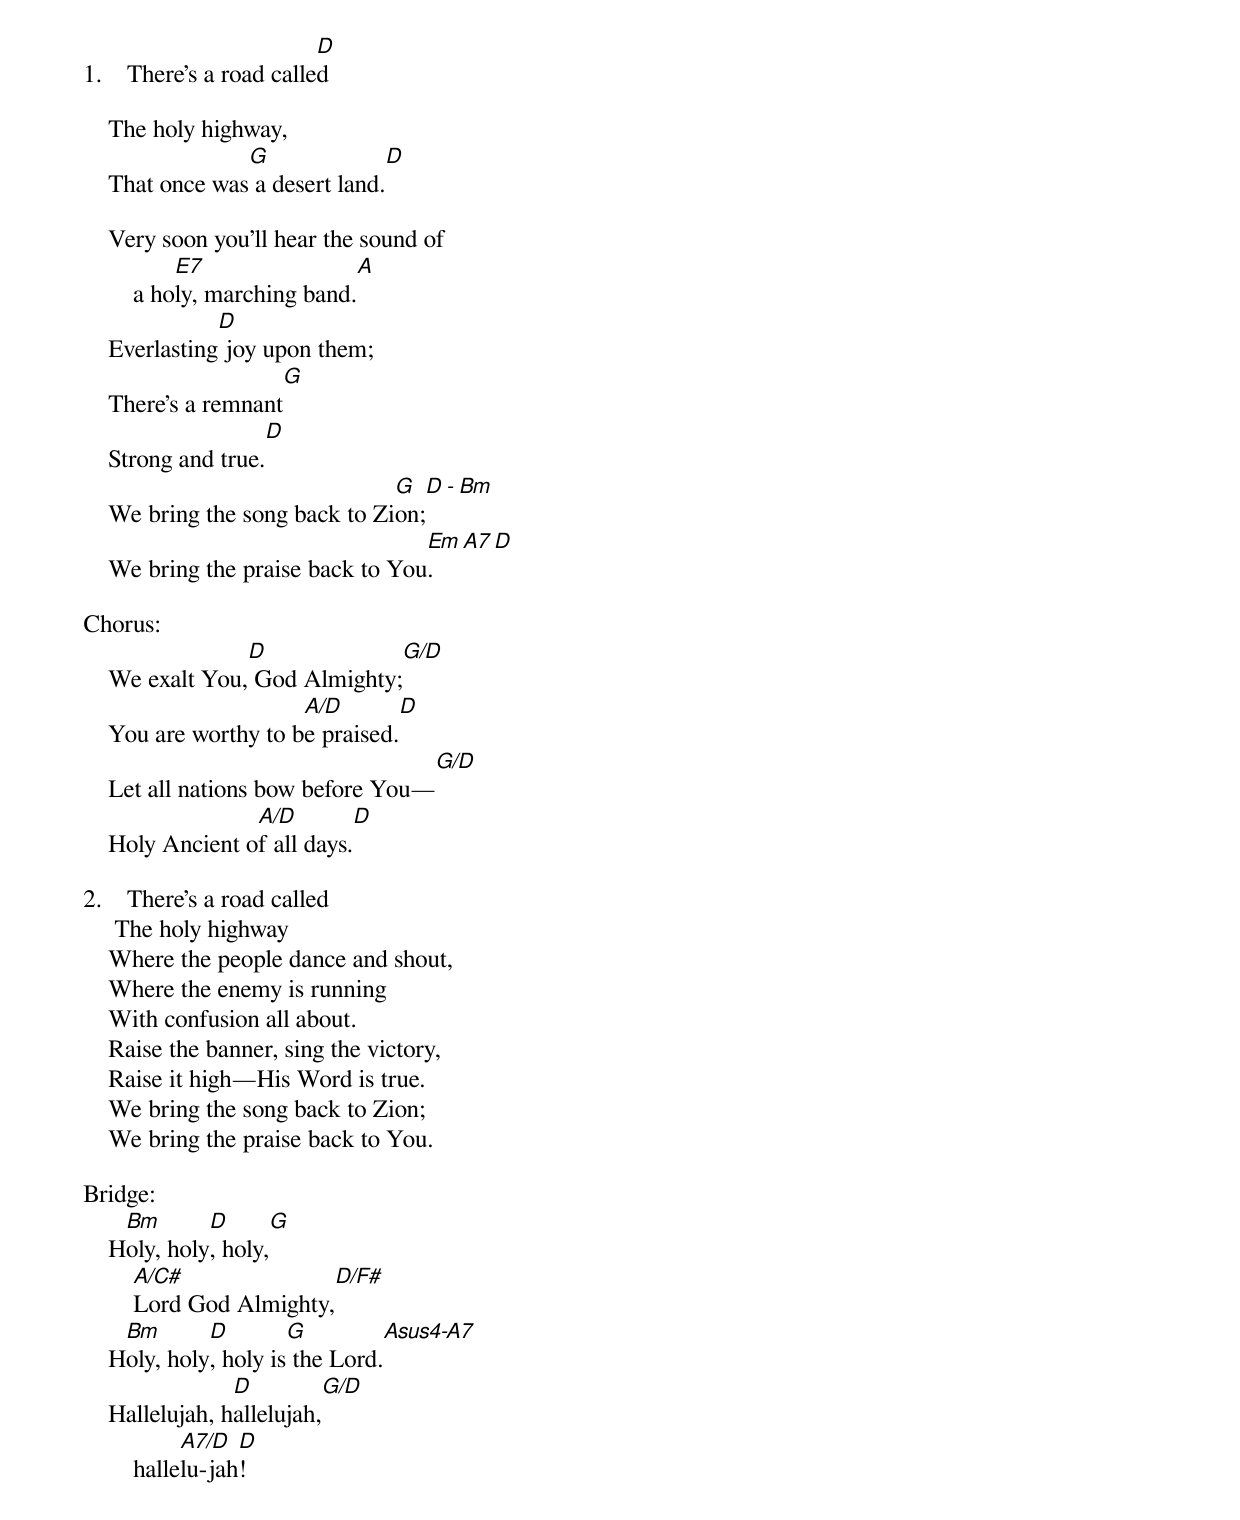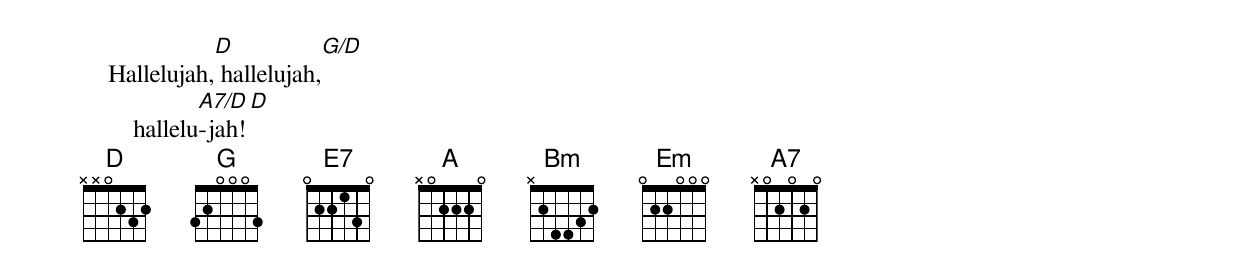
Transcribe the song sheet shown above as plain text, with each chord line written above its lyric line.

                          D
1.    There’s a road called

    The holy highway,
                 G                                 D
    That once was a desert land.

    Very soon you’ll hear the sound of
            E7                              A
        a holy, marching band.
               D
    Everlasting joy upon them;
                          G
    There’s a remnant
                             D
    Strong and true.
                                G                          D - Bm
    We bring the song back to Zion;
                                   Em      A7            D
    We bring the praise back to You.

Chorus:
                 D                               G/D
    We exalt You, God Almighty;
                       A/D                      D
    You are worthy to be praised.
                                                 G/D
    Let all nations bow before You—
                  A/D                         D
    Holy Ancient of all days.

2.    There’s a road called
     The holy highway
    Where the people dance and shout,
    Where the enemy is running
    With confusion all about.
    Raise the banner, sing the victory,
    Raise it high—His Word is true.
    We bring the song back to Zion;
    We bring the praise back to You.

Bridge:
     Bm       D       G
    Holy, holy, holy,
        A/C#                D/F#
        Lord God Almighty,
     Bm       D        G                   Asus4-A7
    Holy, holy, holy is the Lord.
                 D                  G/D
    Hallelujah, hallelujah,
             A7/D  D
        hallelu-jah!
               D                   G/D
    Hallelujah, hallelujah,
               A7/D  D
        hallelu-jah!
